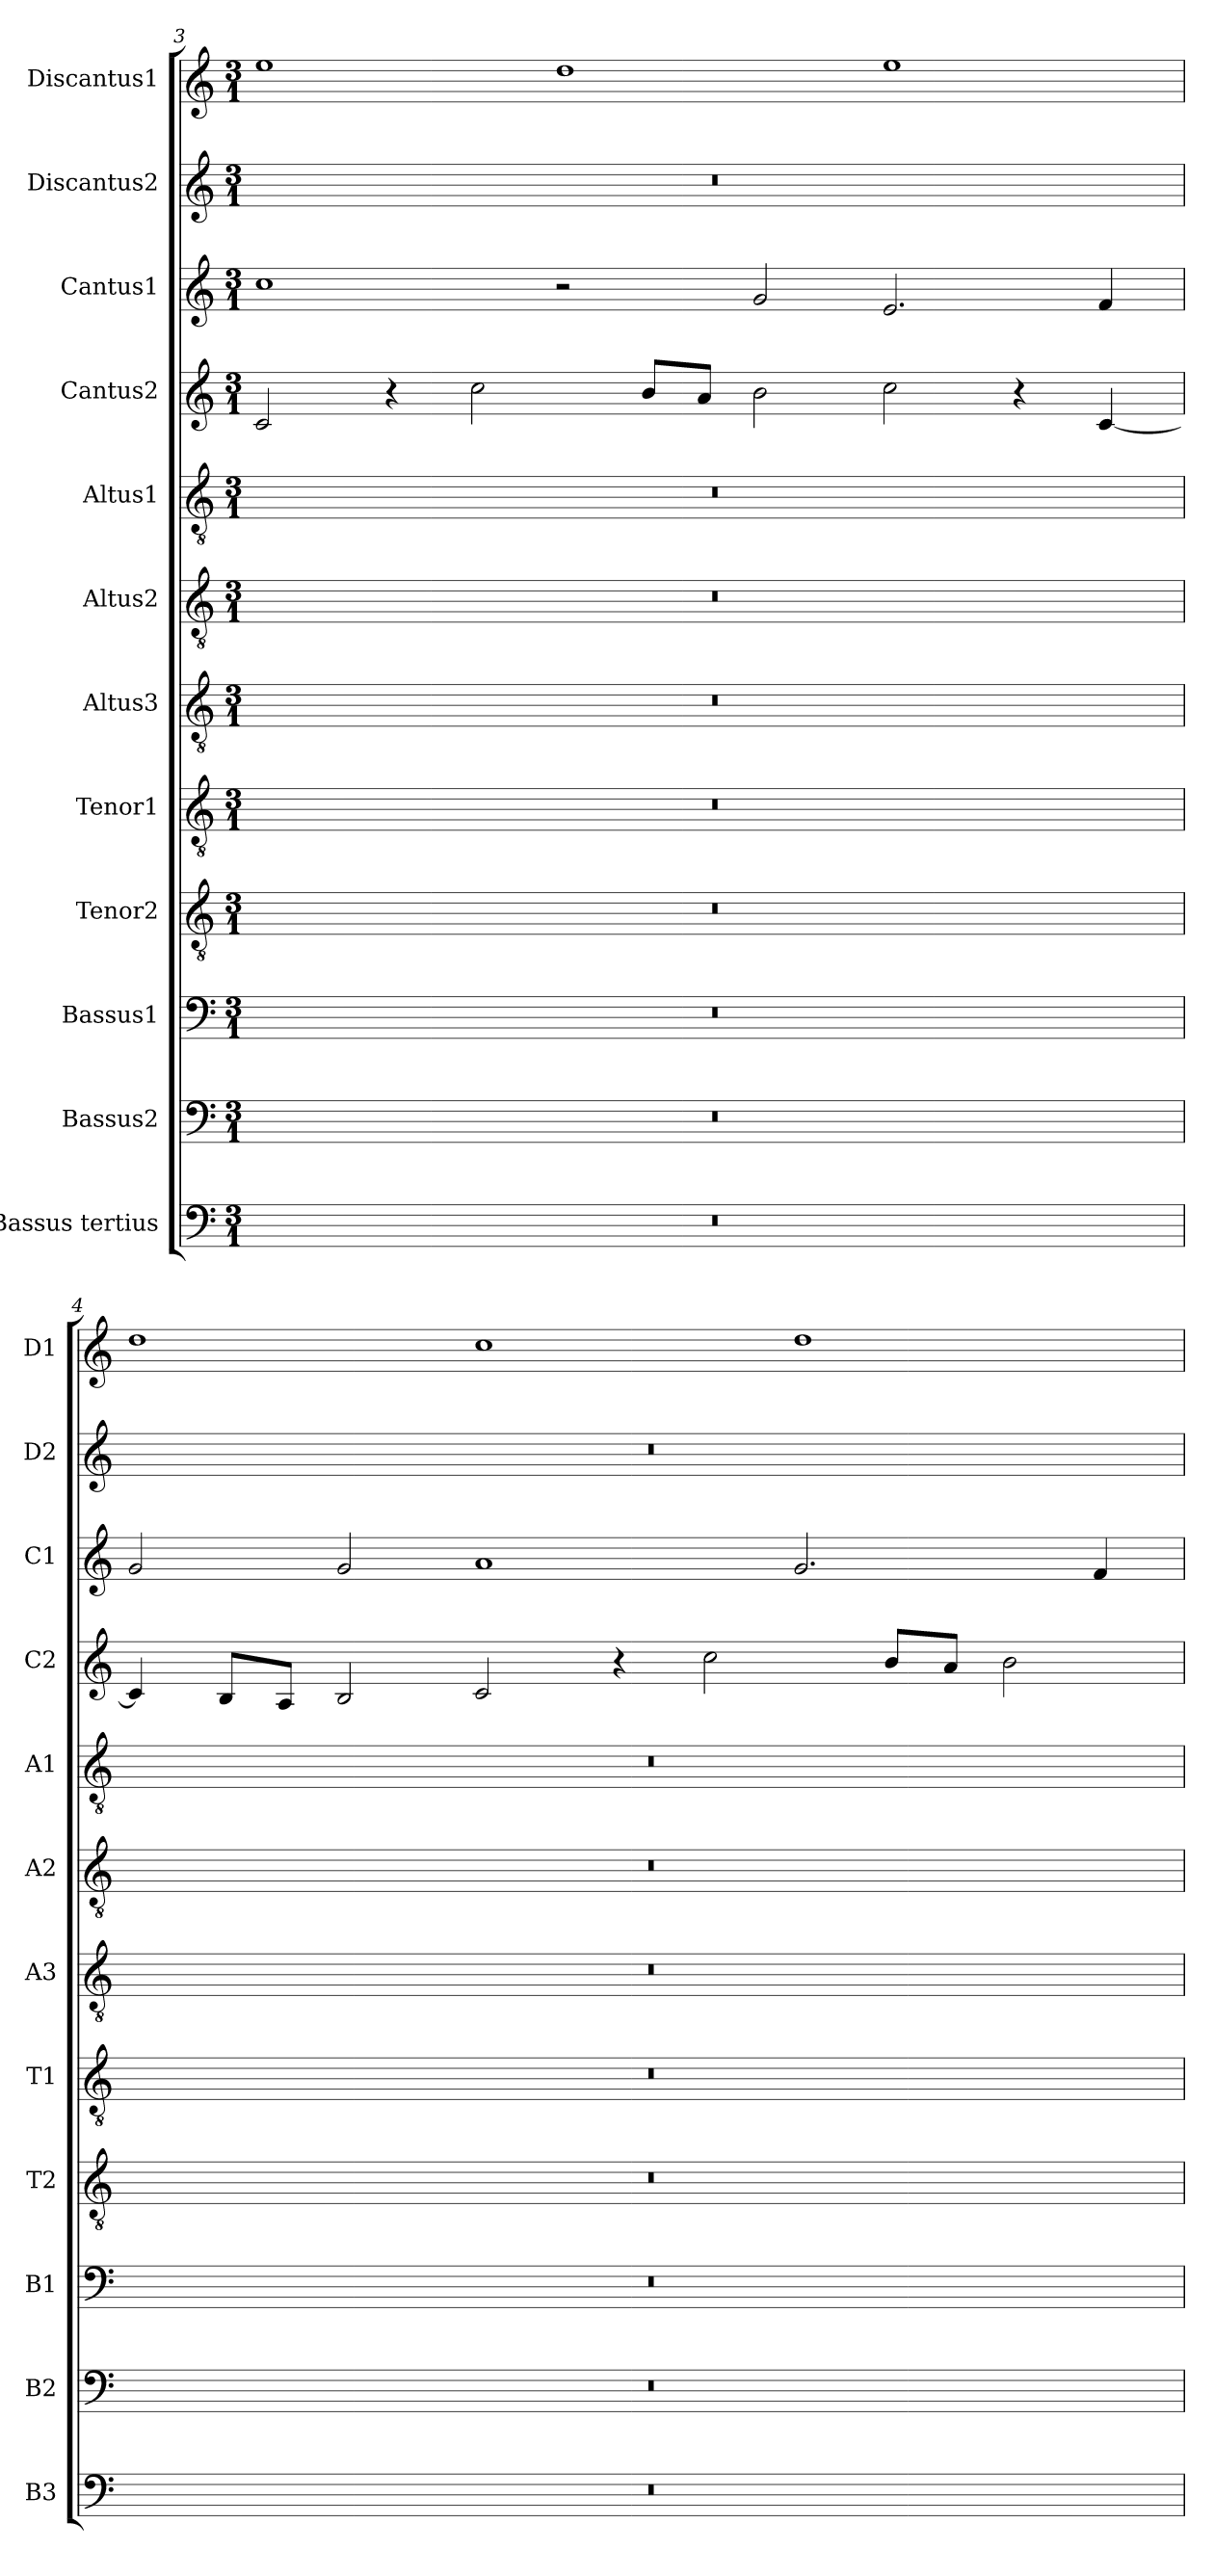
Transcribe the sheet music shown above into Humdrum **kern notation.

**kern	**kern	**kern	**kern	**kern	**kern	**kern	**kern	**kern	**kern	**kern	**kern
*part12	*part11	*part10	*part9	*part8	*part7	*part6	*part5	*part4	*part3	*part2	*part1
*staff12	*staff11	*staff10	*staff9	*staff8	*staff7	*staff6	*staff5	*staff4	*staff3	*staff2	*staff1
*I"Bassus tertius	*I"Bassus2	*I"Bassus1	*I"Tenor2	*I"Tenor1	*I"Altus3	*I"Altus2	*I"Altus1	*I"Cantus2	*I"Cantus1	*I"Discantus2	*I"Discantus1
*I'B3	*I'B2	*I'B1	*I'T2	*I'T1	*I'A3	*I'A2	*I'A1	*I'C2	*I'C1	*I'D2	*I'D1
*clefF4	*clefF4	*clefF4	*clefGv2	*clefGv2	*clefGv2	*clefGv2	*clefGv2	*clefG2	*clefG2	*clefG2	*clefG2
*k[]	*k[]	*k[]	*k[]	*k[]	*k[]	*k[]	*k[]	*k[]	*k[]	*k[]	*k[]
*M3/1	*M3/1	*M3/1	*M3/1	*M3/1	*M3/1	*M3/1	*M3/1	*M3/1	*M3/1	*M3/1	*M3/1
=3	=3	=3	=3	=3	=3	=3	=3	=3	=3	=3	=3
0.r	0.r	0.r	0.r	0.r	0.r	0.r	0.r	2c/	1cc	0.r	1ee
.	.	.	.	.	.	.	.	4r	.	.	.
.	.	.	.	.	.	.	.	2cc\	.	.	.
.	.	.	.	.	.	.	.	.	2r	.	1dd
.	.	.	.	.	.	.	.	8b/L	.	.	.
.	.	.	.	.	.	.	.	8a/J	.	.	.
.	.	.	.	.	.	.	.	2b\	2g/	.	.
.	.	.	.	.	.	.	.	2cc\	2.e/	.	1ee
.	.	.	.	.	.	.	.	4r	.	.	.
.	.	.	.	.	.	.	.	[4c/	4f/	.	.
=4	=4	=4	=4	=4	=4	=4	=4	=4	=4	=4	=4
0.r	0.r	0.r	0.r	0.r	0.r	0.r	0.r	4c/]	2g/	0.r	1dd
.	.	.	.	.	.	.	.	8B/L	.	.	.
.	.	.	.	.	.	.	.	8A/J	.	.	.
.	.	.	.	.	.	.	.	2B/	2g/	.	.
.	.	.	.	.	.	.	.	2c/	1a	.	1cc
.	.	.	.	.	.	.	.	4r	.	.	.
.	.	.	.	.	.	.	.	2cc\	.	.	.
.	.	.	.	.	.	.	.	.	2.g/	.	1dd
.	.	.	.	.	.	.	.	8b/L	.	.	.
.	.	.	.	.	.	.	.	8a/J	.	.	.
.	.	.	.	.	.	.	.	2b\	.	.	.
.	.	.	.	.	.	.	.	.	4f/	.	.
=	=	=	=	=	=	=	=	=	=	=	=
*-	*-	*-	*-	*-	*-	*-	*-	*-	*-	*-	*-
